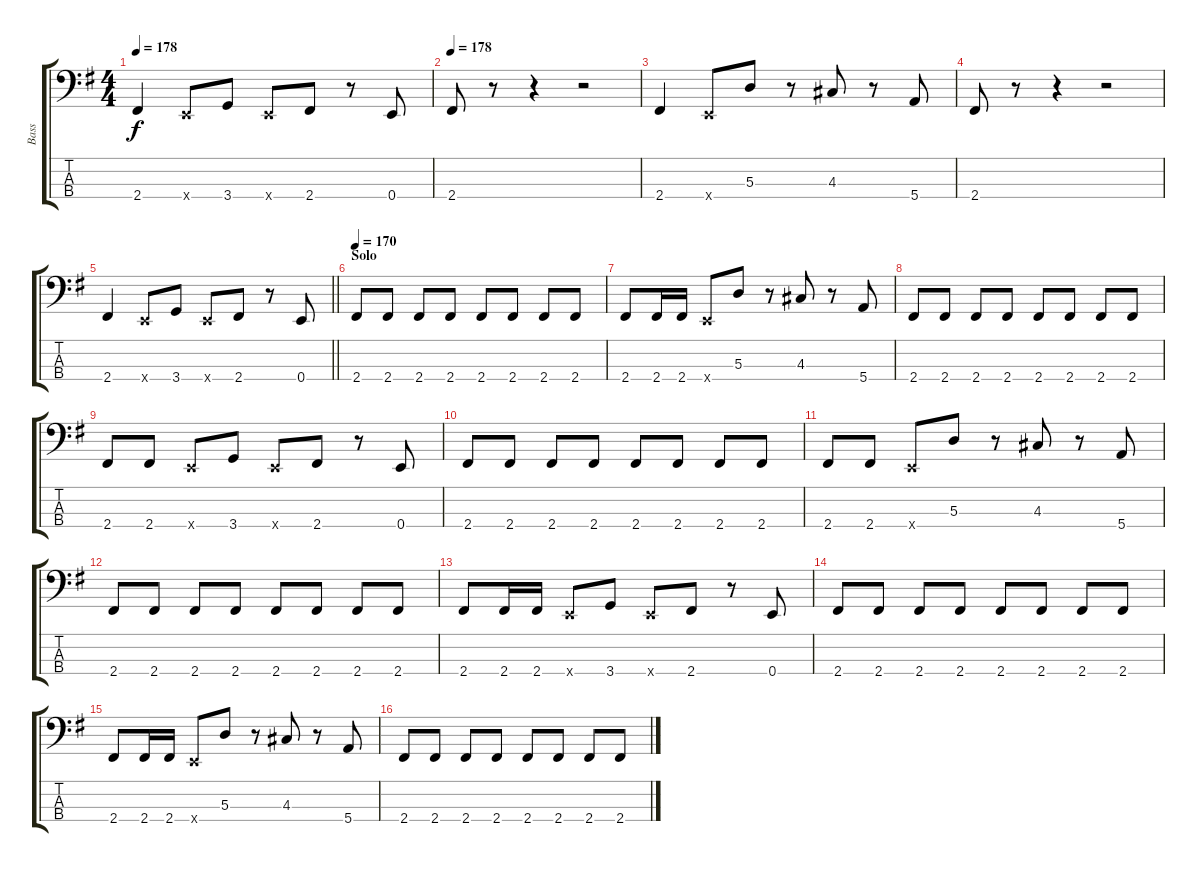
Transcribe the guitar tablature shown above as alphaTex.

\track ("Bass" "Bass") {instrument electricbasspick}
\staff {score tabs}
\tuning (G2 D2 A1 E1) {hide}
\ts (4 4)
\tempo 178
\clef f4
\ks g
2.4.4{dy f} 0.4{x}.8 3.4.8 0.4{x}.8 2.4.8 r.8 0.4.8 |
\tempo 178
2.4.8 r.8 r.4 r.2 |
2.4.4 0.4{x}.8 5.3.8 r.8 4.3.8 r.8 5.4.8 |
2.4.8 r.8 r.4 r.2 |
\barLineRight lightlight
2.4.4 0.4{x}.8 3.4.8 0.4{x}.8 2.4.8 r.8 0.4.8 |
\section ("" "Solo")
\tempo 170
2.4.8 2.4.8 2.4.8 2.4.8 2.4.8 2.4.8 2.4.8 2.4.8 |
2.4.8 2.4.16 2.4.16 0.4{x}.8 5.3.8 r.8 4.3.8 r.8 5.4.8 |
2.4.8 2.4.8 2.4.8 2.4.8 2.4.8 2.4.8 2.4.8 2.4.8 |
2.4.8 2.4.8 0.4{x}.8 3.4.8 0.4{x}.8 2.4.8 r.8 0.4.8 |
2.4.8 2.4.8 2.4.8 2.4.8 2.4.8 2.4.8 2.4.8 2.4.8 |
2.4.8 2.4.8 0.4{x}.8 5.3.8 r.8 4.3.8 r.8 5.4.8 |
2.4.8 2.4.8 2.4.8 2.4.8 2.4.8 2.4.8 2.4.8 2.4.8 |
2.4.8 2.4.16 2.4.16 0.4{x}.8 3.4.8 0.4{x}.8 2.4.8 r.8 0.4.8 |
2.4.8 2.4.8 2.4.8 2.4.8 2.4.8 2.4.8 2.4.8 2.4.8 |
2.4.8 2.4.16 2.4.16 0.4{x}.8 5.3.8 r.8 4.3.8 r.8 5.4.8 |
2.4.8 2.4.8 2.4.8 2.4.8 2.4.8 2.4.8 2.4.8 2.4.8
